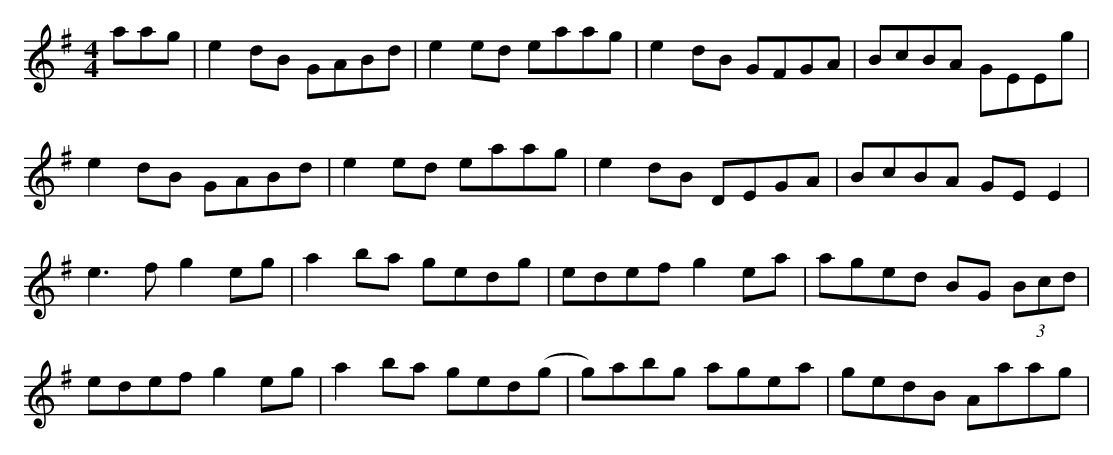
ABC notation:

X:1
M:4/4
K:Ador
aag|e2dB GABd|e2ed eaag|e2dB GFGA|BcBA GEEg|
e2dB GABd|e2ed eaag|e2dB DEGA|BcBA GEE2|
e3f g2eg|a2ba gedg|edef g2ea|aged BG (3Bcd|
edef g2eg|a2ba ged(g|g)abg agea|gedB Aaag|
